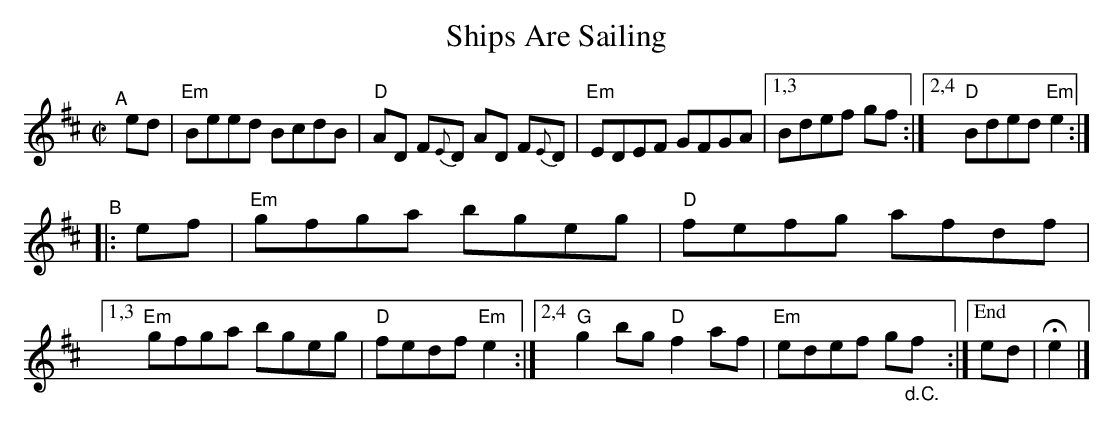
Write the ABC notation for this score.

X:1
T: Ships Are Sailing
M: C|
L: 1/8
K: Edor
"^A"[|]ed \
| "Em"Beed BcdB | "D"AD F{E}D AD F{E}D | "Em"EDEF GFGA |\
[1,3 Bdef gf :|[2,4 "D"Bded "Em"e2 :|
"^B"\
|: ef | "Em"gfga bgeg | "D"fefg afdf |\
[1,3 "Em"gfga bgeg | "D"fedf "Em"e2 :|\
[2,4 "G"g2bg "D"f2af | "Em"edef g"_d.C."f :|["End" ed | He2 |]
